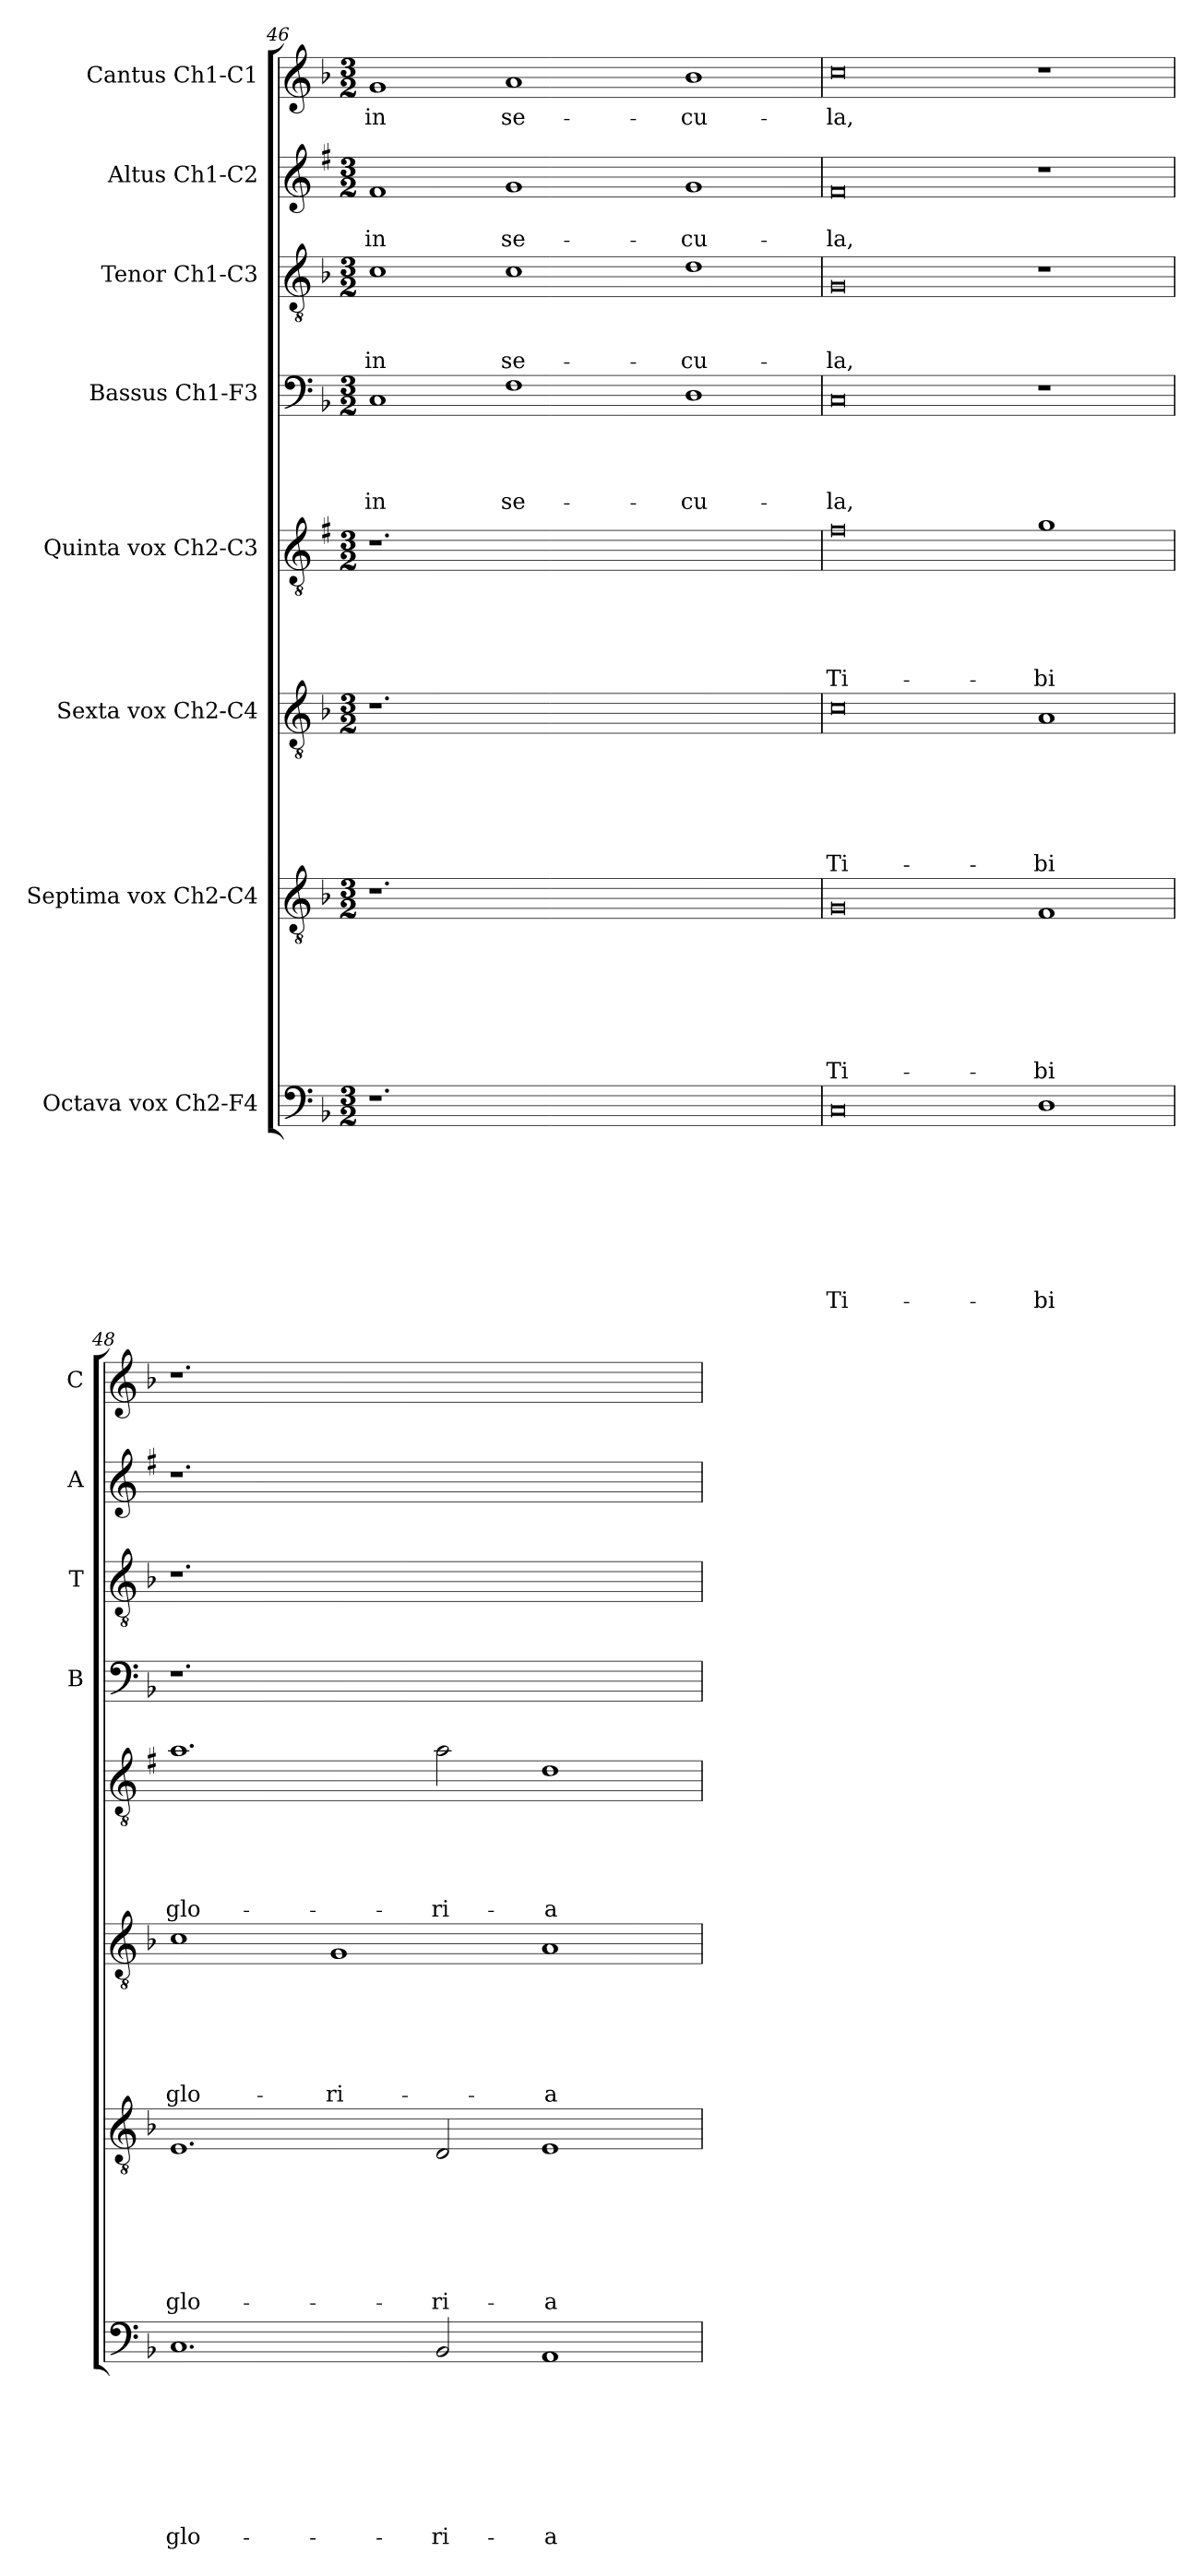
**kern	**text	**text	**text	**text	**text	**text	**text	**text	**kern	**text	**text	**text	**text	**text	**text	**text	**kern	**text	**text	**text	**text	**text	**text	**kern	**text	**text	**text	**text	**text	**kern	**text	**text	**text	**text	**kern	**text	**text	**text	**kern	**text	**text	**kern	**text
*part8	*part8	*part8	*part8	*part8	*part8	*part8	*part8	*part8	*part7	*part7	*part7	*part7	*part7	*part7	*part7	*part7	*part6	*part6	*part6	*part6	*part6	*part6	*part6	*part5	*part5	*part5	*part5	*part5	*part5	*part4	*part4	*part4	*part4	*part4	*part3	*part3	*part3	*part3	*part2	*part2	*part2	*part1	*part1
*staff8	*staff8	*staff8	*staff8	*staff8	*staff8	*staff8	*staff8	*staff8	*staff7	*staff7	*staff7	*staff7	*staff7	*staff7	*staff7	*staff7	*staff6	*staff6	*staff6	*staff6	*staff6	*staff6	*staff6	*staff5	*staff5	*staff5	*staff5	*staff5	*staff5	*staff4	*staff4	*staff4	*staff4	*staff4	*staff3	*staff3	*staff3	*staff3	*staff2	*staff2	*staff2	*staff1	*staff1
*I"Octava vox Ch2-F4	*	*	*	*	*	*	*	*	*I"Septima vox Ch2-C4	*	*	*	*	*	*	*	*I"Sexta vox Ch2-C4	*	*	*	*	*	*	*I"Quinta vox Ch2-C3	*	*	*	*	*	*I"Bassus Ch1-F3	*	*	*	*	*I"Tenor Ch1-C3	*	*	*	*I"Altus Ch1-C2	*	*	*I"Cantus Ch1-C1	*
*	*	*	*	*	*	*	*	*	*	*	*	*	*	*	*	*	*	*	*	*	*	*	*	*	*	*	*	*	*	*I'B	*	*	*	*	*I'T	*	*	*	*I'A	*	*	*I'C	*
*clefF4	*	*	*	*	*	*	*	*	*clefGv2	*	*	*	*	*	*	*	*clefGv2	*	*	*	*	*	*	*clefGv2	*	*	*	*	*	*clefF4	*	*	*	*	*clefGv2	*	*	*	*clefG2	*	*	*clefG2	*
*	*	*	*	*	*	*	*	*	*	*	*	*	*	*	*	*	*	*	*	*	*	*	*	*ITrd1c2	*	*	*	*	*	*	*	*	*	*	*	*	*	*	*ITrd1c2	*	*	*	*
*k[b-]	*	*	*	*	*	*	*	*	*k[b-]	*	*	*	*	*	*	*	*k[b-]	*	*	*	*	*	*	*k[b-]	*	*	*	*	*	*k[b-]	*	*	*	*	*k[b-]	*	*	*	*k[b-]	*	*	*k[b-]	*
*F:	*	*	*	*	*	*	*	*	*F:	*	*	*	*	*	*	*	*F:	*	*	*	*	*	*	*F:	*	*	*	*	*	*F:	*	*	*	*	*F:	*	*	*	*F:	*	*	*F:	*
*M3/2	*	*	*	*	*	*	*	*	*M3/2	*	*	*	*	*	*	*	*M3/2	*	*	*	*	*	*	*M3/2	*	*	*	*	*	*M3/2	*	*	*	*	*M3/2	*	*	*	*M3/2	*	*	*M3/2	*
=46	=46	=46	=46	=46	=46	=46	=46	=46	=46	=46	=46	=46	=46	=46	=46	=46	=46	=46	=46	=46	=46	=46	=46	=46	=46	=46	=46	=46	=46	=46	=46	=46	=46	=46	=46	=46	=46	=46	=46	=46	=46	=46	=46
!	!	!	!	!	!	!	!	!	!	!	!	!	!	!	!	!	!	!	!	!	!	!	!	!	!	!	!	!	!	!	!	!	!	!LO:LY:b	!	!	!	!LO:LY:b	!	!	!LO:LY:b	!	!LO:LY:b
1.r	.	.	.	.	.	.	.	.	1.r	.	.	.	.	.	.	.	1.r	.	.	.	.	.	.	1.r	.	.	.	.	.	1C	.	.	.	in	1c	.	.	in	1e	.	in	1g	in
!	!	!	!	!	!	!	!	!	!	!	!	!	!	!	!	!	!	!	!	!	!	!	!	!	!	!	!	!	!	!	!	!	!	!LO:LY:b	!	!	!	!LO:LY:b	!	!	!LO:LY:b	!	!LO:LY:b
.	.	.	.	.	.	.	.	.	.	.	.	.	.	.	.	.	.	.	.	.	.	.	.	.	.	.	.	.	.	1F	.	.	.	se-	1c	.	.	se-	1f	.	se-	1a	se-
1.ryy	.	.	.	.	.	.	.	.	1.ryy	.	.	.	.	.	.	.	1.ryy	.	.	.	.	.	.	1.ryy	.	.	.	.	.	.	.	.	.	.	.	.	.	.	.	.	.	.	.
!	!	!	!	!	!	!	!	!	!	!	!	!	!	!	!	!	!	!	!	!	!	!	!	!	!	!	!	!	!	!	!	!	!	!LO:LY:b	!	!	!	!LO:LY:b	!	!	!LO:LY:b	!	!LO:LY:b
.	.	.	.	.	.	.	.	.	.	.	.	.	.	.	.	.	.	.	.	.	.	.	.	.	.	.	.	.	.	1D	.	.	.	-cu-	1d	.	.	-cu-	1f	.	-cu-	1b-	-cu-
!!LO:LB:g=z
=47	=47	=47	=47	=47	=47	=47	=47	=47	=47	=47	=47	=47	=47	=47	=47	=47	=47	=47	=47	=47	=47	=47	=47	=47	=47	=47	=47	=47	=47	=47	=47	=47	=47	=47	=47	=47	=47	=47	=47	=47	=47	=47	=47
!	!	!	!	!	!	!	!	!LO:LY:b	!	!	!	!	!	!	!	!LO:LY:b	!	!	!	!	!	!	!LO:LY:b	!	!	!	!	!	!LO:LY:b	!	!	!	!	!LO:LY:b	!	!	!	!LO:LY:b	!	!	!LO:LY:b	!	!LO:LY:b
0C	.	.	.	.	.	.	.	Ti-	0G	.	.	.	.	.	.	Ti-	0c	.	.	.	.	.	Ti-	0e	.	.	.	.	Ti-	0C	.	.	.	-la,	0G	.	.	-la,	0e	.	-la,	0cc	-la,
!	!	!	!	!	!	!	!	!LO:LY:b	!	!	!	!	!	!	!	!LO:LY:b	!	!	!	!	!	!	!LO:LY:b	!	!	!	!	!	!LO:LY:b	!	!	!	!	!	!	!	!	!	!	!	!	!	!
1D	.	.	.	.	.	.	.	-bi	1F	.	.	.	.	.	.	-bi	1A	.	.	.	.	.	-bi	1f	.	.	.	.	-bi	1r	.	.	.	.	1r	.	.	.	1r	.	.	1r	.
=48	=48	=48	=48	=48	=48	=48	=48	=48	=48	=48	=48	=48	=48	=48	=48	=48	=48	=48	=48	=48	=48	=48	=48	=48	=48	=48	=48	=48	=48	=48	=48	=48	=48	=48	=48	=48	=48	=48	=48	=48	=48	=48	=48
!	!	!	!	!	!	!	!	!LO:LY:b	!	!	!	!	!	!	!	!LO:LY:b	!	!	!	!	!	!	!LO:LY:b	!	!	!	!	!	!LO:LY:b	!	!	!	!	!	!	!	!	!	!	!	!	!	!
1.C	.	.	.	.	.	.	.	glo-	1.E	.	.	.	.	.	.	glo-	1c	.	.	.	.	.	glo-	1.g	.	.	.	.	glo-	1.r	.	.	.	.	1.r	.	.	.	1.r	.	.	1.r	.
!	!	!	!	!	!	!	!	!	!	!	!	!	!	!	!	!	!	!	!	!	!	!	!LO:LY:b	!	!	!	!	!	!	!	!	!	!	!	!	!	!	!	!	!	!	!	!
.	.	.	.	.	.	.	.	.	.	.	.	.	.	.	.	.	1G	.	.	.	.	.	-ri-	.	.	.	.	.	.	.	.	.	.	.	.	.	.	.	.	.	.	.	.
!	!	!	!	!	!	!	!	!LO:LY:b	!	!	!	!	!	!	!	!LO:LY:b	!	!	!	!	!	!	!	!	!	!	!	!	!LO:LY:b	!	!	!	!	!	!	!	!	!	!	!	!	!	!
2BB-/	.	.	.	.	.	.	.	-ri-	2D/	.	.	.	.	.	.	-ri-	.	.	.	.	.	.	.	2g\	.	.	.	.	-ri-	1.ryy	.	.	.	.	1.ryy	.	.	.	1.ryy	.	.	1.ryy	.
!	!	!	!	!	!	!	!	!LO:LY:b	!	!	!	!	!	!	!	!LO:LY:b	!	!	!	!	!	!	!LO:LY:b	!	!	!	!	!	!LO:LY:b	!	!	!	!	!	!	!	!	!	!	!	!	!	!
1AA	.	.	.	.	.	.	.	-a	1E	.	.	.	.	.	.	-a	1A	.	.	.	.	.	-a	1c	.	.	.	.	-a	.	.	.	.	.	.	.	.	.	.	.	.	.	.
=	=	=	=	=	=	=	=	=	=	=	=	=	=	=	=	=	=	=	=	=	=	=	=	=	=	=	=	=	=	=	=	=	=	=	=	=	=	=	=	=	=	=	=
*-	*-	*-	*-	*-	*-	*-	*-	*-	*-	*-	*-	*-	*-	*-	*-	*-	*-	*-	*-	*-	*-	*-	*-	*-	*-	*-	*-	*-	*-	*-	*-	*-	*-	*-	*-	*-	*-	*-	*-	*-	*-	*-	*-
